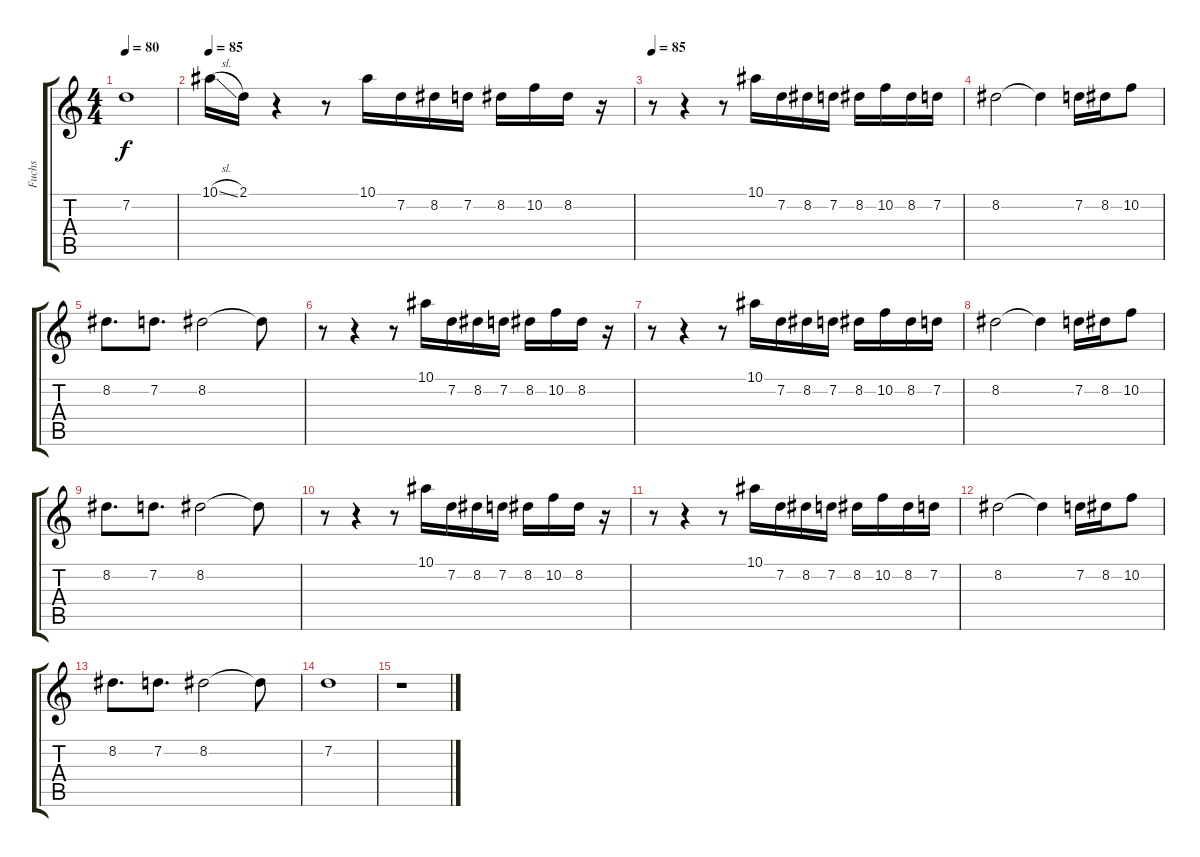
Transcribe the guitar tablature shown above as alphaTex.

\track ("Fuchs" "Fuchs") {instrument distortionguitar}
\staff {score tabs}
\tuning (C4 G3 Eb3 Bb2 F2 C2) {hide}
\ts (4 4)
\tempo 80
\clef g2
\ks c
7.2{t}.1{dy f} |
\tempo 85
10.1{sl}.16 2.1.16 r.4 r.8 10.1.16 7.2.16 8.2.16 7.2.16 8.2.16 10.2.16 8.2.16 r.16 |
\tempo 85
r.8 r.4 r.8 10.1.16 7.2.16 8.2.16 7.2.16 8.2.16 10.2.16 8.2.16 7.2.16 |
8.2.2 8.2{t}.4 7.2.16 8.2.16 10.2.8 |
8.2.8{d} 7.2.8{d} 8.2.2 8.2{t}.8 |
r.8 r.4 r.8 10.1.16 7.2.16 8.2.16 7.2.16 8.2.16 10.2.16 8.2.16 r.16 |
r.8 r.4 r.8 10.1.16 7.2.16 8.2.16 7.2.16 8.2.16 10.2.16 8.2.16 7.2.16 |
8.2.2 8.2{t}.4 7.2.16 8.2.16 10.2.8 |
8.2.8{d} 7.2.8{d} 8.2.2 8.2{t}.8 |
r.8 r.4 r.8 10.1.16 7.2.16 8.2.16 7.2.16 8.2.16 10.2.16 8.2.16 r.16 |
r.8 r.4 r.8 10.1.16 7.2.16 8.2.16 7.2.16 8.2.16 10.2.16 8.2.16 7.2.16 |
8.2.2 8.2{t}.4 7.2.16 8.2.16 10.2.8 |
8.2.8{d} 7.2.8{d} 8.2.2 8.2{t}.8 |
7.2.1 |
r.1
